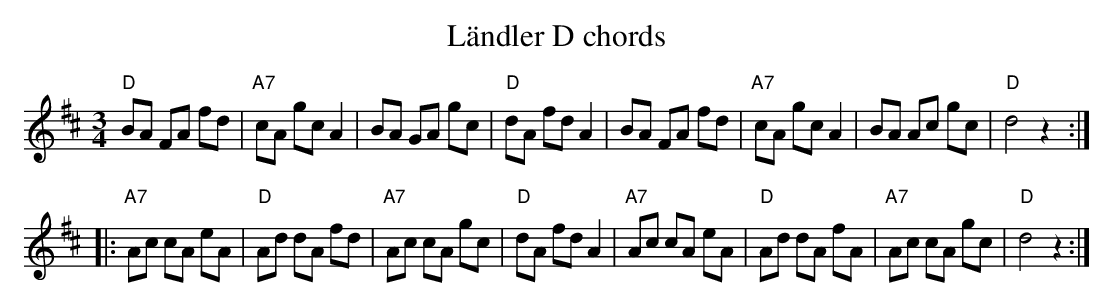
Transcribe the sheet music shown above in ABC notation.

X:1
T:Ländler D chords
M:3/4
L:1/8
K:D %%MIDI gchordon
"D"BA FA fd | "A7"cA gc A2 | BA GA gc | "D"dA fd A2 | BA FA fd | "A7"cA gc A2 | BA Ac gc | "D"d4 z2 :|
|: "A7"Ac cA eA | "D"Ad dA fd | "A7"Ac cA gc | "D"dA fd A2 | "A7"Ac cA eA | "D"Ad dA fA | "A7"Ac cA gc | "D"d4 z2 :|
